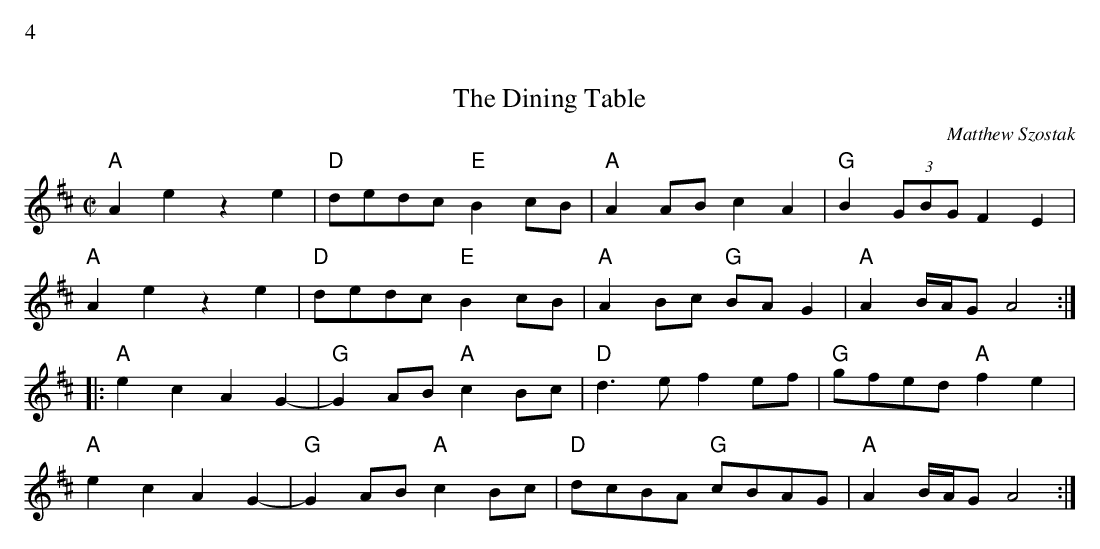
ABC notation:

X:1
%%text 4
T:The Dining Table
C:Matthew Szostak
M:C|
L:1/8
K:Amix
"A"A2e2z2e2|"D"dedc "E"B2 cB|"A"A2AB c2A2|"G"B2 (3GBG F2E2|
"A"A2e2z2e2|"D"dedc "E"B2 cB|"A"A2Bc "G"BAG2|"A"A2 B/A/G2/ A4:|
|:"A"e2c2A2G2-|"G"G2AB "A"c2Bc|"D"d2>e2 f2ef|"G"gfed "A"f2e2|
"A"e2c2A2G2-|"G"G2AB "A"c2Bc|"D"dcBA "G"cBAG|"A"A2 B/A/G A4:|
